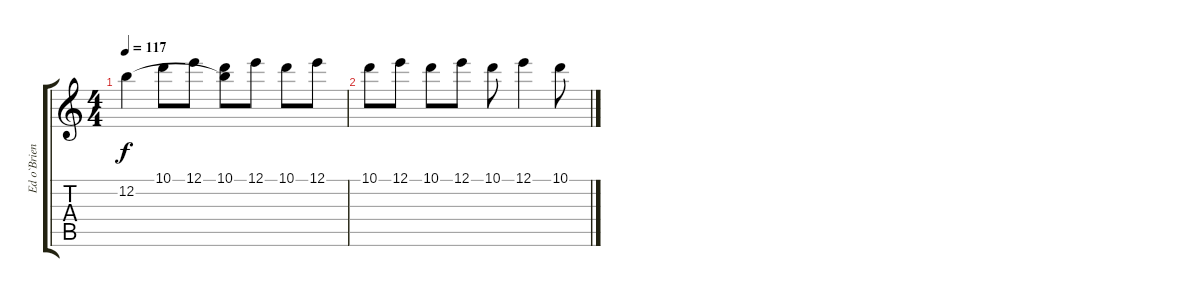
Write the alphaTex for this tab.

\track ("Ed o`Brien" "Ed o`Brien") {instrument distortionguitar}
\staff {score tabs}
\tuning (E4 B3 G3 D3 A2 E2) {hide}
\ts (4 4)
\tempo 117
\clef g2
\ks c
12.2.4{dy f} 10.1.8 12.1.8 (10.1 12.2{t}).8 12.1.8 10.1.8 12.1.8 |
10.1.8 12.1.8 10.1.8 12.1.8 10.1.8 12.1.4 10.1.8
